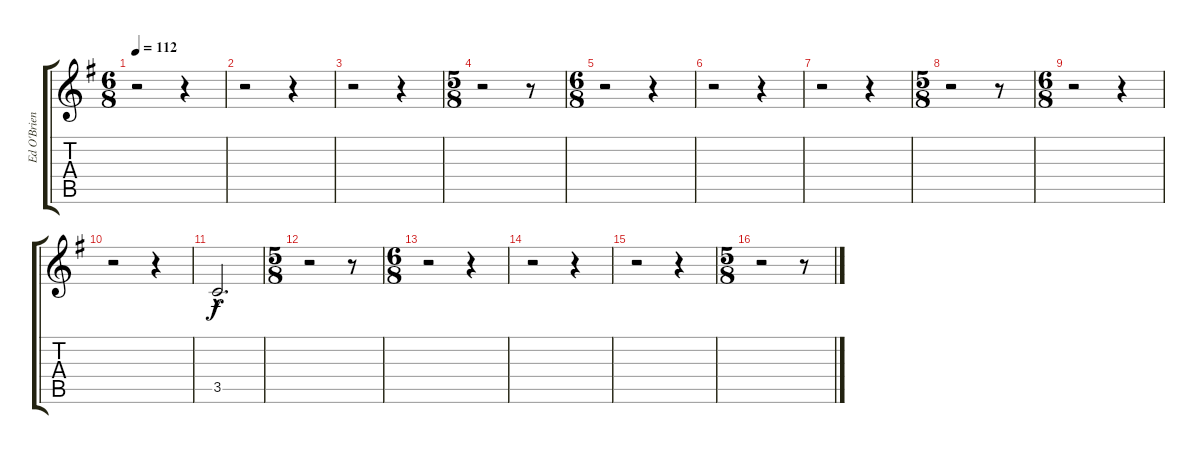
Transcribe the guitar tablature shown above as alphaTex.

\track ("Ed O'Brien (Dist)" "Ed O'Brien") {instrument distortionguitar}
\staff {score tabs}
\tuning (E4 B3 G3 D3 A2 E2) {hide}
\ts (6 8)
\tempo 112
\clef g2
\ks g
r.2{dy f instrument distortionguitar} r.4 |
r.2 r.4 |
r.2 r.4 |
\ts (5 8)
r.2 r.8 |
\ts (6 8)
r.2 r.4 |
r.2 r.4 |
r.2 r.4 |
\ts (5 8)
r.2 r.8 |
\ts (6 8)
r.2 r.4 |
r.2 r.4 |
3.5{hac}.2{d} |
\ts (5 8)
r.2 r.8 |
\ts (6 8)
r.2 r.4 |
r.2 r.4 |
r.2 r.4 |
\ts (5 8)
r.2 r.8
